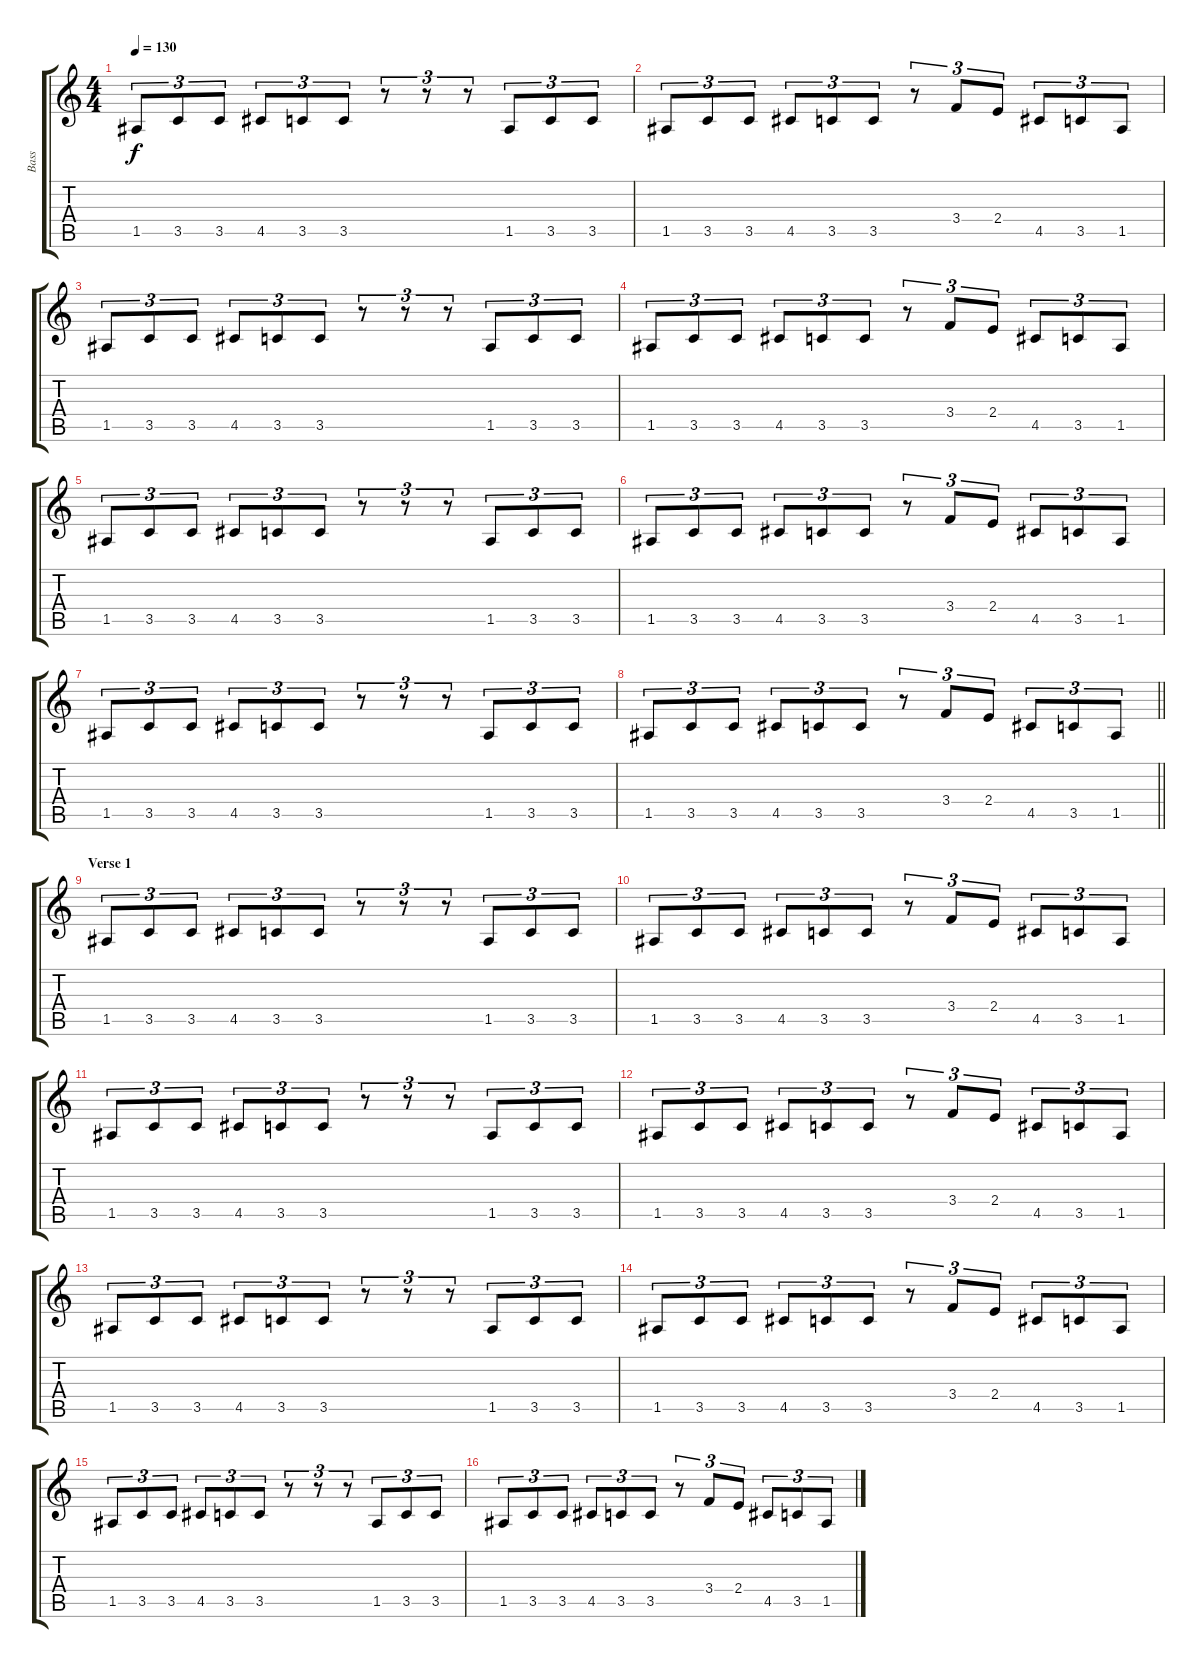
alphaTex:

\track ("Bass " "Bass ") {instrument electricbassfinger}
\staff {score tabs}
\tuning (E4 B3 G3 D3 A2 E2) {hide}
\ts (4 4)
\section ("" "")
\tempo 130
\clef g2
\ks c
1.5.8{tu (3 2) dy f} 3.5.8{tu (3 2)} 3.5.8{tu (3 2)} 4.5.8{tu (3 2)} 3.5.8{tu (3 2)} 3.5.8{tu (3 2)} r.8{tu (3 2)} r.8{tu (3 2)} r.8{tu (3 2)} 1.5.8{tu (3 2)} 3.5.8{tu (3 2)} 3.5.8{tu (3 2)} |
1.5.8{tu (3 2)} 3.5.8{tu (3 2)} 3.5.8{tu (3 2)} 4.5.8{tu (3 2)} 3.5.8{tu (3 2)} 3.5.8{tu (3 2)} r.8{tu (3 2)} 3.4.8{tu (3 2)} 2.4.8{tu (3 2)} 4.5.8{tu (3 2)} 3.5.8{tu (3 2)} 1.5.8{tu (3 2)} |
1.5.8{tu (3 2)} 3.5.8{tu (3 2)} 3.5.8{tu (3 2)} 4.5.8{tu (3 2)} 3.5.8{tu (3 2)} 3.5.8{tu (3 2)} r.8{tu (3 2)} r.8{tu (3 2)} r.8{tu (3 2)} 1.5.8{tu (3 2)} 3.5.8{tu (3 2)} 3.5.8{tu (3 2)} |
1.5.8{tu (3 2)} 3.5.8{tu (3 2)} 3.5.8{tu (3 2)} 4.5.8{tu (3 2)} 3.5.8{tu (3 2)} 3.5.8{tu (3 2)} r.8{tu (3 2)} 3.4.8{tu (3 2)} 2.4.8{tu (3 2)} 4.5.8{tu (3 2)} 3.5.8{tu (3 2)} 1.5.8{tu (3 2)} |
1.5.8{tu (3 2)} 3.5.8{tu (3 2)} 3.5.8{tu (3 2)} 4.5.8{tu (3 2)} 3.5.8{tu (3 2)} 3.5.8{tu (3 2)} r.8{tu (3 2)} r.8{tu (3 2)} r.8{tu (3 2)} 1.5.8{tu (3 2)} 3.5.8{tu (3 2)} 3.5.8{tu (3 2)} |
1.5.8{tu (3 2)} 3.5.8{tu (3 2)} 3.5.8{tu (3 2)} 4.5.8{tu (3 2)} 3.5.8{tu (3 2)} 3.5.8{tu (3 2)} r.8{tu (3 2)} 3.4.8{tu (3 2)} 2.4.8{tu (3 2)} 4.5.8{tu (3 2)} 3.5.8{tu (3 2)} 1.5.8{tu (3 2)} |
1.5.8{tu (3 2)} 3.5.8{tu (3 2)} 3.5.8{tu (3 2)} 4.5.8{tu (3 2)} 3.5.8{tu (3 2)} 3.5.8{tu (3 2)} r.8{tu (3 2)} r.8{tu (3 2)} r.8{tu (3 2)} 1.5.8{tu (3 2)} 3.5.8{tu (3 2)} 3.5.8{tu (3 2)} |
\barLineRight lightlight
1.5.8{tu (3 2)} 3.5.8{tu (3 2)} 3.5.8{tu (3 2)} 4.5.8{tu (3 2)} 3.5.8{tu (3 2)} 3.5.8{tu (3 2)} r.8{tu (3 2)} 3.4.8{tu (3 2)} 2.4.8{tu (3 2)} 4.5.8{tu (3 2)} 3.5.8{tu (3 2)} 1.5.8{tu (3 2)} |
\section ("" "Verse 1")
1.5.8{tu (3 2)} 3.5.8{tu (3 2)} 3.5.8{tu (3 2)} 4.5.8{tu (3 2)} 3.5.8{tu (3 2)} 3.5.8{tu (3 2)} r.8{tu (3 2)} r.8{tu (3 2)} r.8{tu (3 2)} 1.5.8{tu (3 2)} 3.5.8{tu (3 2)} 3.5.8{tu (3 2)} |
1.5.8{tu (3 2)} 3.5.8{tu (3 2)} 3.5.8{tu (3 2)} 4.5.8{tu (3 2)} 3.5.8{tu (3 2)} 3.5.8{tu (3 2)} r.8{tu (3 2)} 3.4.8{tu (3 2)} 2.4.8{tu (3 2)} 4.5.8{tu (3 2)} 3.5.8{tu (3 2)} 1.5.8{tu (3 2)} |
1.5.8{tu (3 2)} 3.5.8{tu (3 2)} 3.5.8{tu (3 2)} 4.5.8{tu (3 2)} 3.5.8{tu (3 2)} 3.5.8{tu (3 2)} r.8{tu (3 2)} r.8{tu (3 2)} r.8{tu (3 2)} 1.5.8{tu (3 2)} 3.5.8{tu (3 2)} 3.5.8{tu (3 2)} |
1.5.8{tu (3 2)} 3.5.8{tu (3 2)} 3.5.8{tu (3 2)} 4.5.8{tu (3 2)} 3.5.8{tu (3 2)} 3.5.8{tu (3 2)} r.8{tu (3 2)} 3.4.8{tu (3 2)} 2.4.8{tu (3 2)} 4.5.8{tu (3 2)} 3.5.8{tu (3 2)} 1.5.8{tu (3 2)} |
1.5.8{tu (3 2)} 3.5.8{tu (3 2)} 3.5.8{tu (3 2)} 4.5.8{tu (3 2)} 3.5.8{tu (3 2)} 3.5.8{tu (3 2)} r.8{tu (3 2)} r.8{tu (3 2)} r.8{tu (3 2)} 1.5.8{tu (3 2)} 3.5.8{tu (3 2)} 3.5.8{tu (3 2)} |
1.5.8{tu (3 2)} 3.5.8{tu (3 2)} 3.5.8{tu (3 2)} 4.5.8{tu (3 2)} 3.5.8{tu (3 2)} 3.5.8{tu (3 2)} r.8{tu (3 2)} 3.4.8{tu (3 2)} 2.4.8{tu (3 2)} 4.5.8{tu (3 2)} 3.5.8{tu (3 2)} 1.5.8{tu (3 2)} |
1.5.8{tu (3 2)} 3.5.8{tu (3 2)} 3.5.8{tu (3 2)} 4.5.8{tu (3 2)} 3.5.8{tu (3 2)} 3.5.8{tu (3 2)} r.8{tu (3 2)} r.8{tu (3 2)} r.8{tu (3 2)} 1.5.8{tu (3 2)} 3.5.8{tu (3 2)} 3.5.8{tu (3 2)} |
1.5.8{tu (3 2)} 3.5.8{tu (3 2)} 3.5.8{tu (3 2)} 4.5.8{tu (3 2)} 3.5.8{tu (3 2)} 3.5.8{tu (3 2)} r.8{tu (3 2)} 3.4.8{tu (3 2)} 2.4.8{tu (3 2)} 4.5.8{tu (3 2)} 3.5.8{tu (3 2)} 1.5.8{tu (3 2)}
